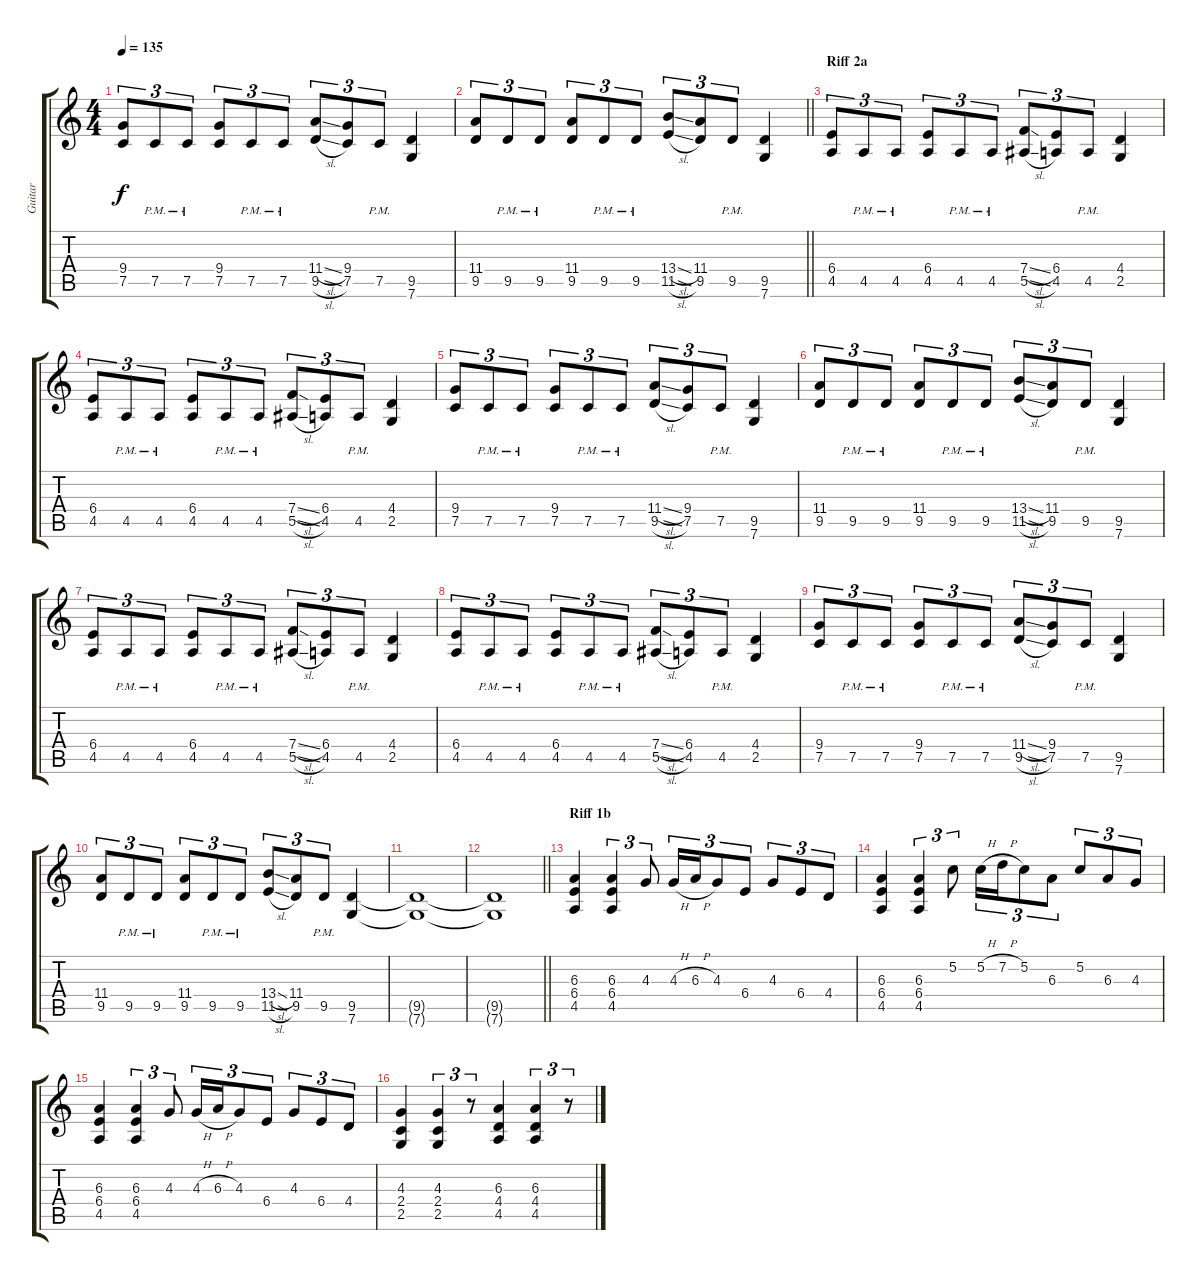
\track ("Guitar" "Guitar") {instrument distortionguitar}
\staff {score tabs}
\tuning (C4 G3 Eb3 Bb2 F2 C2) {hide}
\ts (4 4)
\tempo 135
\clef g2
\ks c
(9.4 7.5).8{tu (3 2) dy f} 7.5{pm}.8{tu (3 2)} 7.5{pm}.8{tu (3 2)} (9.4 7.5).8{tu (3 2)} 7.5{pm}.8{tu (3 2)} 7.5{pm}.8{tu (3 2)} (11.4{sl} 9.5{sl}).8{tu (3 2)} (9.4 7.5).8{tu (3 2)} 7.5{pm}.8{tu (3 2)} (9.5 7.6).4 |
\barLineRight lightlight
(11.4 9.5).8{tu (3 2)} 9.5{pm}.8{tu (3 2)} 9.5{pm}.8{tu (3 2)} (11.4 9.5).8{tu (3 2)} 9.5{pm}.8{tu (3 2)} 9.5{pm}.8{tu (3 2)} (13.4{sl} 11.5{sl}).8{tu (3 2)} (11.4 9.5).8{tu (3 2)} 9.5{pm}.8{tu (3 2)} (9.5 7.6).4 |
\section ("" "Riff 2a")
(6.4 4.5).8{tu (3 2)} 4.5{pm}.8{tu (3 2)} 4.5{pm}.8{tu (3 2)} (6.4 4.5).8{tu (3 2)} 4.5{pm}.8{tu (3 2)} 4.5{pm}.8{tu (3 2)} (7.4{sl} 5.5{sl}).8{tu (3 2)} (6.4 4.5).8{tu (3 2)} 4.5{pm}.8{tu (3 2)} (4.4 2.5).4 |
(6.4 4.5).8{tu (3 2)} 4.5{pm}.8{tu (3 2)} 4.5{pm}.8{tu (3 2)} (6.4 4.5).8{tu (3 2)} 4.5{pm}.8{tu (3 2)} 4.5{pm}.8{tu (3 2)} (7.4{sl} 5.5{sl}).8{tu (3 2)} (6.4 4.5).8{tu (3 2)} 4.5{pm}.8{tu (3 2)} (4.4 2.5).4 |
(9.4 7.5).8{tu (3 2)} 7.5{pm}.8{tu (3 2)} 7.5{pm}.8{tu (3 2)} (9.4 7.5).8{tu (3 2)} 7.5{pm}.8{tu (3 2)} 7.5{pm}.8{tu (3 2)} (11.4{sl} 9.5{sl}).8{tu (3 2)} (9.4 7.5).8{tu (3 2)} 7.5{pm}.8{tu (3 2)} (9.5 7.6).4 |
(11.4 9.5).8{tu (3 2)} 9.5{pm}.8{tu (3 2)} 9.5{pm}.8{tu (3 2)} (11.4 9.5).8{tu (3 2)} 9.5{pm}.8{tu (3 2)} 9.5{pm}.8{tu (3 2)} (13.4{sl} 11.5{sl}).8{tu (3 2)} (11.4 9.5).8{tu (3 2)} 9.5{pm}.8{tu (3 2)} (9.5 7.6).4 |
(6.4 4.5).8{tu (3 2)} 4.5{pm}.8{tu (3 2)} 4.5{pm}.8{tu (3 2)} (6.4 4.5).8{tu (3 2)} 4.5{pm}.8{tu (3 2)} 4.5{pm}.8{tu (3 2)} (7.4{sl} 5.5{sl}).8{tu (3 2)} (6.4 4.5).8{tu (3 2)} 4.5{pm}.8{tu (3 2)} (4.4 2.5).4 |
(6.4 4.5).8{tu (3 2)} 4.5{pm}.8{tu (3 2)} 4.5{pm}.8{tu (3 2)} (6.4 4.5).8{tu (3 2)} 4.5{pm}.8{tu (3 2)} 4.5{pm}.8{tu (3 2)} (7.4{sl} 5.5{sl}).8{tu (3 2)} (6.4 4.5).8{tu (3 2)} 4.5{pm}.8{tu (3 2)} (4.4 2.5).4 |
(9.4 7.5).8{tu (3 2)} 7.5{pm}.8{tu (3 2)} 7.5{pm}.8{tu (3 2)} (9.4 7.5).8{tu (3 2)} 7.5{pm}.8{tu (3 2)} 7.5{pm}.8{tu (3 2)} (11.4{sl} 9.5{sl}).8{tu (3 2)} (9.4 7.5).8{tu (3 2)} 7.5{pm}.8{tu (3 2)} (9.5 7.6).4 |
(11.4 9.5).8{tu (3 2)} 9.5{pm}.8{tu (3 2)} 9.5{pm}.8{tu (3 2)} (11.4 9.5).8{tu (3 2)} 9.5{pm}.8{tu (3 2)} 9.5{pm}.8{tu (3 2)} (13.4{sl} 11.5{sl}).8{tu (3 2)} (11.4 9.5).8{tu (3 2)} 9.5{pm}.8{tu (3 2)} (9.5 7.6).4 |
(9.5{t} 7.6{t}).1 |
\barLineRight lightlight
(9.5{t} 7.6{t}).1 |
\section ("" "Riff 1b")
(6.3 6.4 4.5).4{instrument acousticguitarnylon} (6.3 6.4 4.5).4{tu (3 2)} 4.3.8{tu (3 2)} 4.3{h}.16{tu (3 2)} 6.3{h}.16{tu (3 2)} 4.3.8{tu (3 2)} 6.4.8{tu (3 2)} 4.3.8{tu (3 2)} 6.4.8{tu (3 2)} 4.4.8{tu (3 2)} |
(6.3 6.4 4.5).4 (6.3 6.4 4.5).4{tu (3 2)} 5.2.8{tu (3 2)} 5.2{h}.16{tu (3 2)} 7.2{h}.16{tu (3 2)} 5.2.8{tu (3 2)} 6.3.8{tu (3 2)} 5.2.8{tu (3 2)} 6.3.8{tu (3 2)} 4.3.8{tu (3 2)} |
(6.3 6.4 4.5).4 (6.3 6.4 4.5).4{tu (3 2)} 4.3.8{tu (3 2)} 4.3{h}.16{tu (3 2)} 6.3{h}.16{tu (3 2)} 4.3.8{tu (3 2)} 6.4.8{tu (3 2)} 4.3.8{tu (3 2)} 6.4.8{tu (3 2)} 4.4.8{tu (3 2)} |
(4.3 2.4 2.5).4 (4.3 2.4 2.5).4{tu (3 2)} r.8{tu (3 2)} (6.3 4.4 4.5).4 (6.3 4.4 4.5).4{tu (3 2)} r.8{tu (3 2)}
